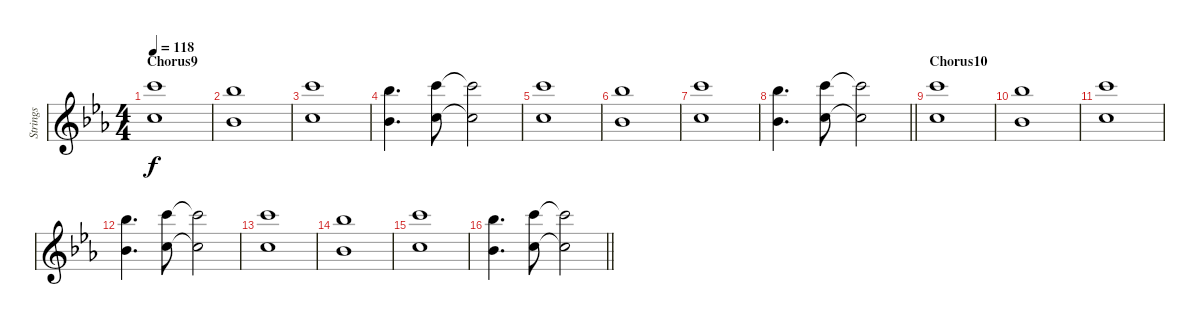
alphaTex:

\track ("Strings" "Strings") {instrument stringensemble1}
\staff {score}
\tuning (E5 B4 G4 D4 A3 E3) {hide}
\ts (4 4)
\section ("" "Chorus9")
\tempo 118
\clef g2
\ks cminor
(8.1 1.2).1{dy f} |
(6.1 3.3).1 |
(8.1 1.2).1 |
(6.1 3.3).4{d} (8.1 1.2).8 (8.1{t} 1.2{t}).2 |
(8.1 1.2).1 |
(6.1 3.3).1 |
(8.1 1.2).1 |
\barLineRight lightlight
(6.1 3.3).4{d} (8.1 1.2).8 (8.1{t} 1.2{t}).2 |
\section ("" "Chorus10")
(8.1 1.2).1 |
(6.1 3.3).1 |
(8.1 1.2).1 |
(6.1 3.3).4{d} (8.1 1.2).8 (8.1{t} 1.2{t}).2 |
(8.1 1.2).1 |
(6.1 3.3).1 |
(8.1 1.2).1 |
\barLineRight lightlight
(6.1 3.3).4{d} (8.1 1.2).8 (8.1{t} 1.2{t}).2
